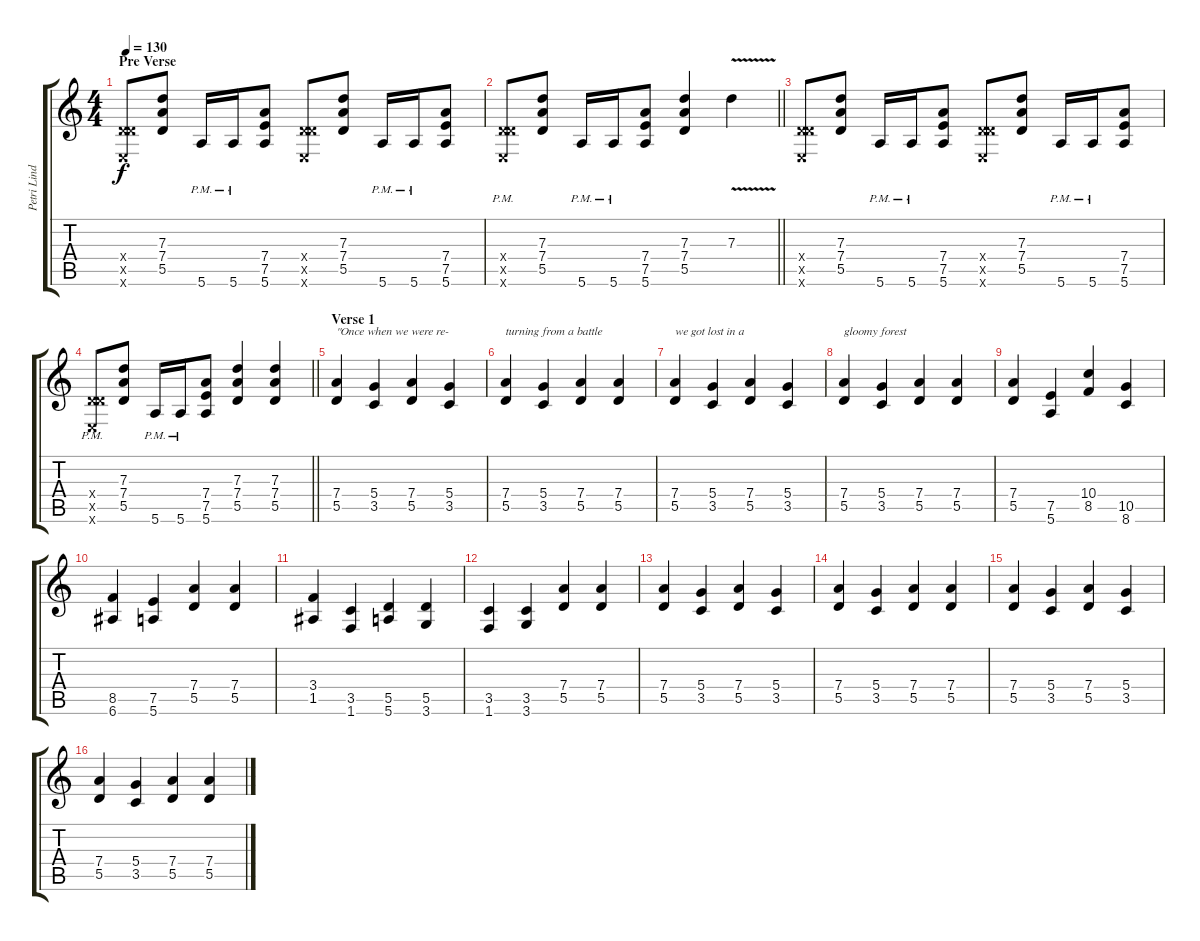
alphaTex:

\track ("Petri Lindroos" "Petri Lind") {instrument distortionguitar}
\staff {score tabs}
\tuning (E4 B3 G3 D3 A2 E2) {hide}
\ts (4 4)
\section ("" "Pre Verse")
\tempo 130
\clef g2
\ks c
(0.4{x} 5.5{x} 0.6{x}).8{dy f} (7.3 7.4 5.5).8 5.6{pm}.16 5.6{pm}.16 (7.4 7.5 5.6).8 (0.4{x} 5.5{x} 0.6{x}).8 (7.3 7.4 5.5).8 5.6{pm}.16 5.6{pm}.16 (7.4 7.5 5.6).8 |
\barLineRight lightlight
(0.4{x} 5.5{pm x} 0.6{x}).8 (7.3 7.4 5.5).8 5.6{pm}.16 5.6{pm}.16 (7.4 7.5 5.6).8 (7.3 7.4 5.5).4 7.3{v}.4{instrument guitarharmonics} |
(0.4{x} 5.5{x} 0.6{x}).8{instrument distortionguitar} (7.3 7.4 5.5).8 5.6{pm}.16 5.6{pm}.16 (7.4 7.5 5.6).8 (0.4{x} 5.5{x} 0.6{x}).8 (7.3 7.4 5.5).8 5.6{pm}.16 5.6{pm}.16 (7.4 7.5 5.6).8 |
\barLineRight lightlight
(0.4{x} 5.5{pm x} 0.6{x}).8 (7.3 7.4 5.5).8 5.6{pm}.16 5.6{pm}.16 (7.4 7.5 5.6).8 (7.3 7.4 5.5).4 (7.3 7.4 5.5).4 |
\section ("" "Verse 1")
(7.4 5.5).4{txt "\"Once when we were re-"} (5.4 3.5).4 (7.4 5.5).4 (5.4 3.5).4 |
(7.4 5.5).4{txt "turning from a battle"} (5.4 3.5).4 (7.4 5.5).4 (7.4 5.5).4 |
(7.4 5.5).4{txt "we got lost in a"} (5.4 3.5).4 (7.4 5.5).4 (5.4 3.5).4 |
(7.4 5.5).4{txt "gloomy forest"} (5.4 3.5).4 (7.4 5.5).4 (7.4 5.5).4 |
(7.4 5.5).4 (7.5 5.6).4 (10.4 8.5).4 (10.5 8.6).4 |
(8.5 6.6).4 (7.5 5.6).4 (7.4 5.5).4 (7.4 5.5).4 |
(3.4 1.5).4 (3.5 1.6).4 (5.5 5.6).4 (5.5 3.6).4 |
(3.5 1.6).4 (3.5 3.6).4 (7.4 5.5).4 (7.4 5.5).4 |
(7.4 5.5).4 (5.4 3.5).4 (7.4 5.5).4 (5.4 3.5).4 |
(7.4 5.5).4 (5.4 3.5).4 (7.4 5.5).4 (7.4 5.5).4 |
(7.4 5.5).4 (5.4 3.5).4 (7.4 5.5).4 (5.4 3.5).4 |
(7.4 5.5).4 (5.4 3.5).4 (7.4 5.5).4 (7.4 5.5).4
